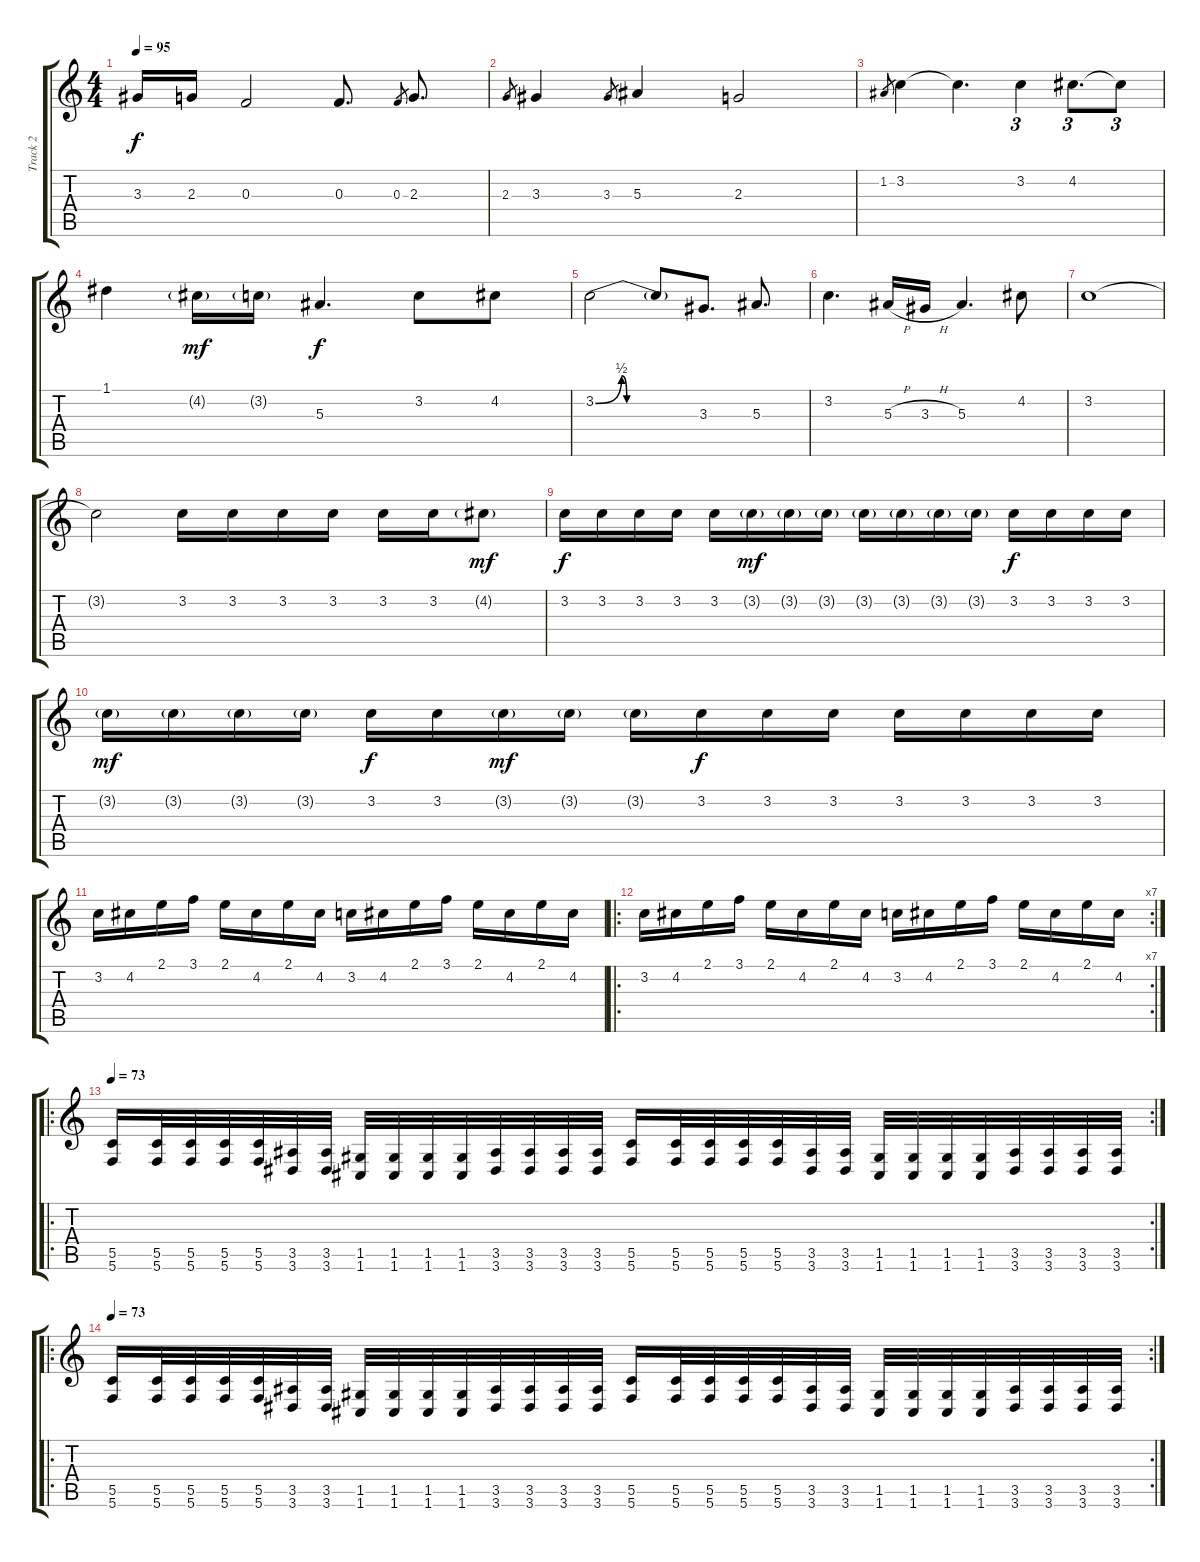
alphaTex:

\track ("Track 2" "Track 2") {instrument overdrivenguitar}
\staff {score tabs}
\tuning (D4 A3 F3 C3 G2 C2) {hide}
\ts (4 4)
\tempo 95
\clef g2
\ks c
3.3.16{dy f} 2.3.16 0.3.2 0.3.8{d} 0.3.8{gr} 2.3.8{d} |
2.3.8{gr} 3.3.4 3.3.8{gr} 5.3.4 2.3.2 |
1.2.8{gr} 3.2.4 3.2{t}.4{d} 3.2.4{tu (3 2)} 4.2.8{d tu (3 2)} 4.2{t}.8{tu (3 2)} |
1.1.4 4.2{g}.16{dy mf} 3.2{g}.16 5.3.4{d dy f} 3.2.8 4.2.8 |
3.2{be (custom 0 0 15 2 18 0 20 0 23 0 30 0 45 0 60 0)}.2 3.2{t}.8 3.3.8{d} 5.3.8{d} |
3.2.4{d} 5.3{h}.16 3.3{h}.16 5.3.4{d} 4.2.8 |
3.2.1{volume 4} |
3.2{t}.2 3.2.16{volume 6} 3.2.16 3.2.16 3.2.16 3.2.16 3.2.16 4.2{g}.8{dy mf} |
3.2.16{dy f} 3.2.16 3.2.16 3.2.16 3.2.16 3.2{g}.16{dy mf} 3.2{g}.16 3.2{g}.16 3.2{g}.16 3.2{g}.16 3.2{g}.16 3.2{g}.16 3.2.16{dy f} 3.2.16 3.2.16 3.2.16 |
3.2{g}.16{dy mf} 3.2{g}.16 3.2{g}.16 3.2{g}.16 3.2.16{dy f} 3.2.16 3.2{g}.16{dy mf} 3.2{g}.16 3.2{g}.16 3.2.16{dy f} 3.2.16 3.2.16{volume 10} 3.2.16 3.2.16 3.2.16 3.2.16 |
3.2.16 4.2.16 2.1.16 3.1.16 2.1.16 4.2.16 2.1.16 4.2.16 3.2.16 4.2.16 2.1.16 3.1.16 2.1.16 4.2.16 2.1.16 4.2.16 |
\ro
\rc 7
3.2.16 4.2.16 2.1.16 3.1.16 2.1.16 4.2.16 2.1.16 4.2.16 3.2.16 4.2.16 2.1.16 3.1.16 2.1.16 4.2.16 2.1.16 4.2.16 |
\ro
\rc 2
\tempo 73
(5.5 5.6).16{volume 10} (5.5 5.6).32 (5.5 5.6).32 (5.5 5.6).32 (5.5 5.6).32 (3.5 3.6).32 (3.5 3.6).32 (1.5 1.6).32 (1.5 1.6).32 (1.5 1.6).32 (1.5 1.6).32 (3.5 3.6).32 (3.5 3.6).32 (3.5 3.6).32 (3.5 3.6).32 (5.5 5.6).16 (5.5 5.6).32 (5.5 5.6).32 (5.5 5.6).32 (5.5 5.6).32 (3.5 3.6).32 (3.5 3.6).32 (1.5 1.6).32 (1.5 1.6).32 (1.5 1.6).32 (1.5 1.6).32 (3.5 3.6).32 (3.5 3.6).32 (3.5 3.6).32 (3.5 3.6).32 |
\ro
\rc 2
\tempo 73
(5.5 5.6).16{volume 10} (5.5 5.6).32 (5.5 5.6).32 (5.5 5.6).32 (5.5 5.6).32 (3.5 3.6).32 (3.5 3.6).32 (1.5 1.6).32 (1.5 1.6).32 (1.5 1.6).32 (1.5 1.6).32 (3.5 3.6).32 (3.5 3.6).32 (3.5 3.6).32 (3.5 3.6).32 (5.5 5.6).16 (5.5 5.6).32 (5.5 5.6).32 (5.5 5.6).32 (5.5 5.6).32 (3.5 3.6).32 (3.5 3.6).32 (1.5 1.6).32 (1.5 1.6).32 (1.5 1.6).32 (1.5 1.6).32 (3.5 3.6).32 (3.5 3.6).32 (3.5 3.6).32 (3.5 3.6).32
